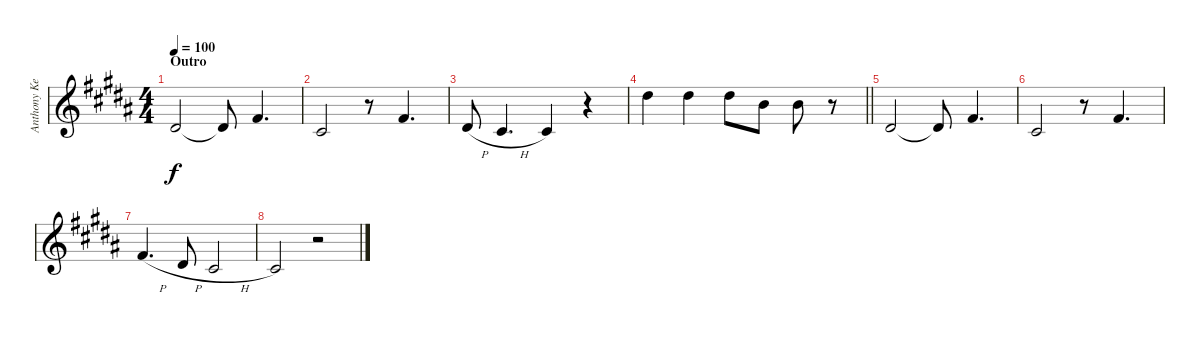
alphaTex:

\track ("Anthony Kedis (Lead Vocals)" "Anthony Ke") {instrument electricguitarjazz}
\staff {score}
\tuning (E4 B3 G3 D3 A2 E2) {hide}
\ts (4 4)
\section ("" "Outro")
\tempo 100
\clef g2
\ks b
1.4.2{dy f} 1.4{t}.8 4.4.4{d} |
4.5.2 r.8 4.4.4{d} |
6.5{h}.8 4.5{h}.4{d} 4.5.4 r.4 |
\barLineRight lightlight
4.2.4 4.2.4 4.2.8 0.2.8 0.2.8 r.8 |
1.4.2 1.4{t}.8 4.4.4{d} |
4.5.2 r.8 4.4.4{d} |
9.5{h}.4{d} 6.5{h}.8 4.5{h}.2 |
4.5.2 r.2
